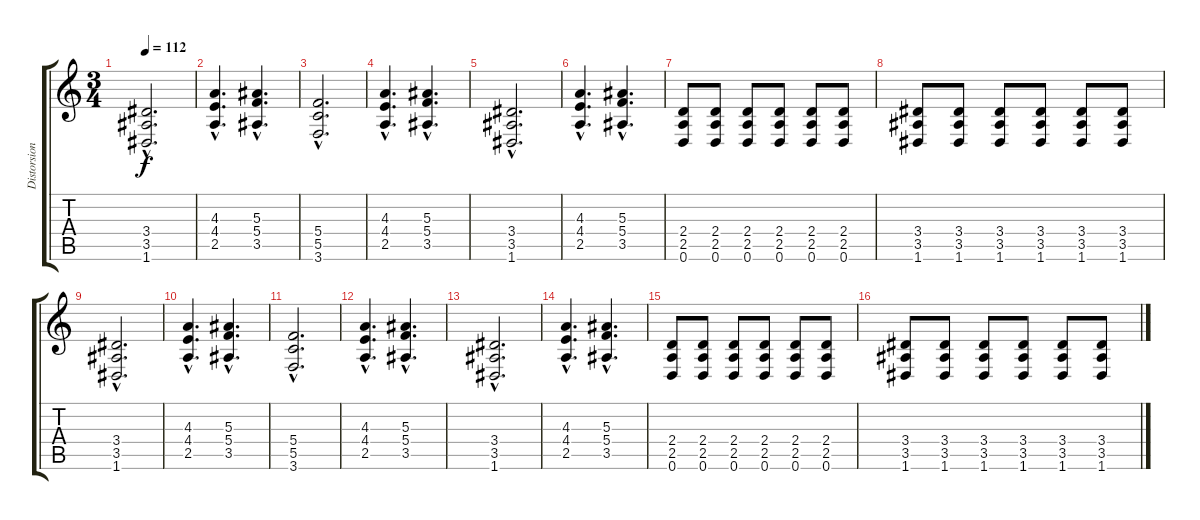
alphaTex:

\track ("Distorsion Guitar 1" "Distorsion") {instrument overdrivenguitar}
\staff {score tabs}
\tuning (D4 A3 F3 C3 G2 D2) {hide}
\ts (3 4)
\tempo 112
\clef g2
\ks c
(3.4{hac} 3.5{hac} 1.6{hac}).2{d dy f} |
(4.3{hac} 4.4{hac} 2.5{hac}).4{d} (5.3{hac} 5.4{hac} 3.5{hac}).4{d} |
(5.4{hac} 5.5{hac} 3.6{hac}).2{d} |
(4.3{hac} 4.4{hac} 2.5{hac}).4{d} (5.3{hac} 5.4{hac} 3.5{hac}).4{d} |
(3.4{hac} 3.5{hac} 1.6{hac}).2{d} |
(4.3{hac} 4.4{hac} 2.5{hac}).4{d} (5.3{hac} 5.4{hac} 3.5{hac}).4{d} |
(2.4 2.5 0.6).8 (2.4 2.5 0.6).8 (2.4 2.5 0.6).8 (2.4 2.5 0.6).8 (2.4 2.5 0.6).8 (2.4 2.5 0.6).8 |
(3.4 3.5 1.6).8 (3.4 3.5 1.6).8 (3.4 3.5 1.6).8 (3.4 3.5 1.6).8 (3.4 3.5 1.6).8 (3.4 3.5 1.6).8 |
(3.4{hac} 3.5{hac} 1.6{hac}).2{d} |
(4.3{hac} 4.4{hac} 2.5{hac}).4{d} (5.3{hac} 5.4{hac} 3.5{hac}).4{d} |
(5.4{hac} 5.5{hac} 3.6{hac}).2{d} |
(4.3{hac} 4.4{hac} 2.5{hac}).4{d} (5.3{hac} 5.4{hac} 3.5{hac}).4{d} |
(3.4{hac} 3.5{hac} 1.6{hac}).2{d} |
(4.3{hac} 4.4{hac} 2.5{hac}).4{d} (5.3{hac} 5.4{hac} 3.5{hac}).4{d} |
(2.4 2.5 0.6).8 (2.4 2.5 0.6).8 (2.4 2.5 0.6).8 (2.4 2.5 0.6).8 (2.4 2.5 0.6).8 (2.4 2.5 0.6).8 |
(3.4 3.5 1.6).8 (3.4 3.5 1.6).8 (3.4 3.5 1.6).8 (3.4 3.5 1.6).8 (3.4 3.5 1.6).8 (3.4 3.5 1.6).8
